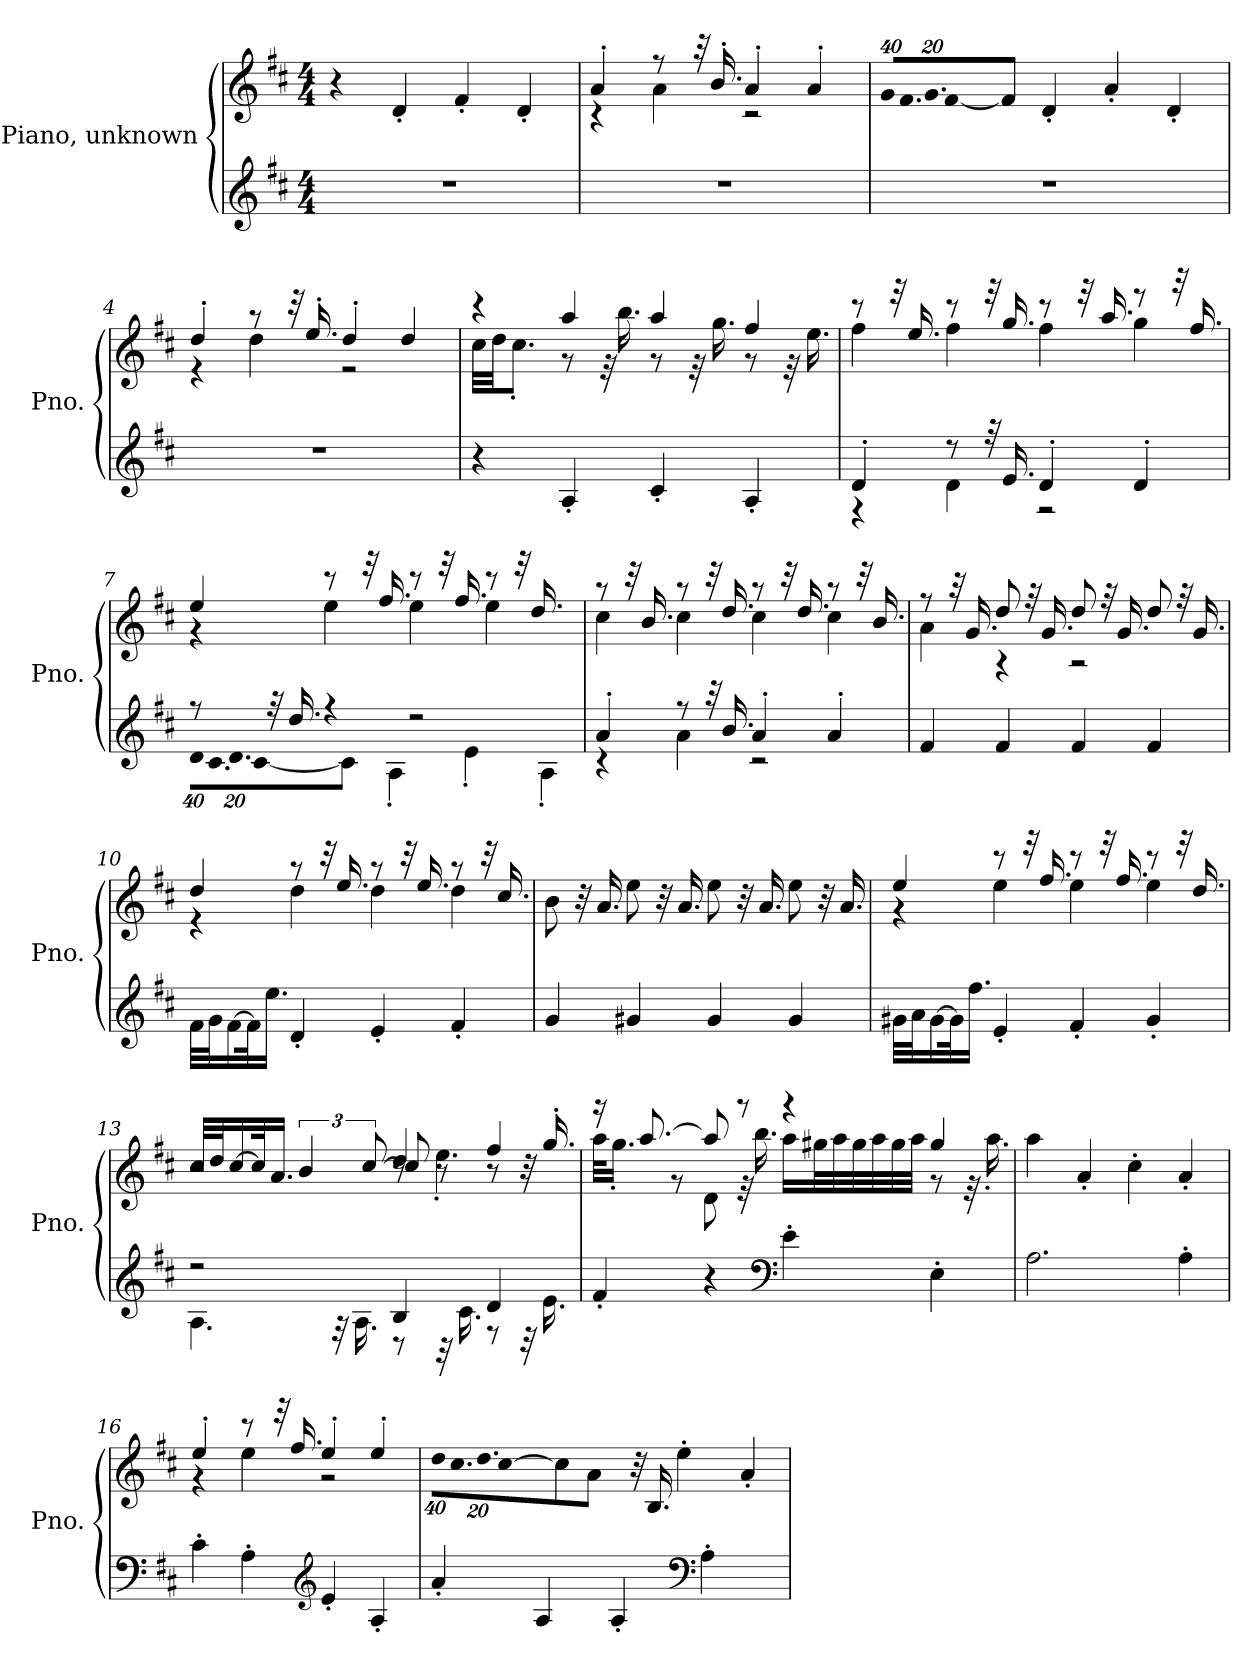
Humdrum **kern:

**kern	**kern
*part1	*part1
*staff2	*staff1
*I"Piano, unknown	*
*I'Pno.	*
*clefG2	*clefG2
*k[f#c#]	*k[f#c#]
*M4/4	*M4/4
*MM120	*MM120
=1	=1
1r	4r
.	4d'/
.	4f#'/
.	4d'/
=2	=2
*	*^
1r	4a'/	4r
.	8r	4a\
.	32r	.
.	16.b'/	.
.	4a'/	2r
.	4a'/	.
*	*v	*v
=3	=3
*	*Xbrackettup
!	!LO:N:vis=32
1r	640%23g/LLL
!	!LO:N:vis=64.
.	640%17f#/L
!	!LO:N:vis=64.
.	640%17g/J
!	!LO:N:vis=32
.	[640%23f#/JJ
.	8f#/J]
.	4d'/
.	4a'/
.	4d'/
=4	=4
*	*^
1r	4dd'/	4r
.	8r	4dd\
.	32r	.
.	16.ee'/	.
.	4dd'/	2r
.	4dd/	.
=5	=5	=5
4r	4r	32cc#\LLL
.	.	32dd\JJ
.	.	8.cc#'\J
4A'/	4aa/	8r
.	.	32r
.	.	16.bb\
4c#'/	4aa/	8r
.	.	32r
.	.	16.gg\
4A'/	4ff#/	8r
.	.	32r
.	.	16.ee\
!!LO:LB:g=z	!!
=6	=6	=6
*^	*	*
4d'/	4r	8r	4ff#\
.	.	32r	.
.	.	16.ee/	.
8r	4d\	8r	4ff#\
32r	.	32r	.
16.e/	.	16.gg/	.
4d'/	2r	8r	4ff#\
.	.	32r	.
.	.	16.aa/	.
4d'/	.	8r	4gg\
.	.	32r	.
.	.	16.ff#/	.
=7	=7	=7	=7
*	*Xbrackettup	*	*
!	!LO:N:vis=32	!	!
8r	640%23d\LLL	4ee/	4r
!	!LO:N:vis=64.	!	!
.	640%17c#\L	.	.
!	!LO:N:vis=64.	!	!
.	640%17d\J	.	.
!	!LO:N:vis=32	!	!
.	[640%23c#\JJ	.	.
32r	8c#\J]	.	.
16.dd/	.	.	.
4r	4A'\	8r	4ee\
.	.	32r	.
.	.	16.ff#/	.
2r	4e'\	8r	4ee\
.	.	32r	.
.	.	16.ff#/	.
.	4A'\	8r	4ee\
.	.	32r	.
.	.	16.dd/	.
!!LO:LB:g=z	!!
=8	=8	=8	=8
4a'/	4r	8r	4cc#\
.	.	32r	.
.	.	16.b/	.
8r	4a\	8r	4cc#\
32r	.	32r	.
16.b/	.	16.dd/	.
4a'/	2r	8r	4cc#\
.	.	32r	.
.	.	16.dd/	.
4a'/	.	8r	4cc#\
.	.	32r	.
.	.	16.b/	.
*v	*v	*	*
=9	=9	=9
4f#/	8r	4a\
.	32r	.
.	16.g/	.
4f#/	8dd/	4r
.	32r	.
.	16.g/	.
4f#/	8dd/	2r
.	32r	.
.	16.g/	.
4f#/	8dd/	.
.	32r	.
.	16.g/	.
!!LO:LB:g=z	!!
=10	=10	=10
32f#\LLL	4dd/	4r
32g\J	.	.
[16f#\	.	.
32f#\K]	.	.
16.ee\JJ	.	.
4d'/	8r	4dd\
.	32r	.
.	16.ee/	.
4e'/	8r	4dd\
.	32r	.
.	16.ee/	.
4f#'/	8r	4dd\
.	32r	.
.	16.cc#/	.
*	*v	*v
=11	=11
4g/	8b\
.	32r
.	16.a/
4g#X/	8ee\
.	32r
.	16.a/
4g#/	8ee\
.	32r
.	16.a/
4g#/	8ee\
.	32r
.	16.a/
!!LO:LB:g=z
=12	=12
*	*^
32g#X\LLL	4ee/	4r
32a\J	.	.
[16g#\	.	.
32g#\K]	.	.
16.ff#\JJ	.	.
4e'/	8r	4ee\
.	32r	.
.	16.ff#/	.
4f#'/	8r	4ee\
.	32r	.
.	16.ff#/	.
4g#'/	8r	4ee\
.	32r	.
.	16.dd/	.
=13	=13	=13
*^	*	*^
2r	4.A\	2r	2r	32cc#/LLL
.	.	.	.	32dd/J
.	.	.	.	[16cc#/
.	.	.	.	32cc#/K]
.	.	.	.	16.a/JJ
*	*	*	*	*brackettup
.	.	.	.	6b/
.	32r	.	.	.
.	16.A\	.	.	.
.	.	.	.	[12cc#/
4B/	8r	4dd/	8r	8cc#/]
.	32r	.	4.ee'\	8r
.	16.c#\	.	.	.
4d/	8r	4ff#/	.	8r
.	32r	.	.	32r
.	16.e\	.	.	16.gg'/
*v	*v	*	*	*
*	*	*v	*v
!!LO:LB:g=z
=14	=14	=14
4f#'/	16r	32aa\KLL
.	.	16.gg'\JJ
.	[8.aa/	.
.	.	8r
4r	8aa/]	8d\
.	8r	32r
.	.	16.bb\
*clefF4	*	*
4e'\	4r	16aa\LL
.	.	32gg#X\L
.	.	32aa\
.	.	32gg#\
.	.	32aa\
.	.	32gg#\
.	.	32aa\JJJ
4E'\	4gg#/	8r
.	.	32r
.	.	16.aa'\
*	*v	*v
=15	=15
2.A\	4aa\
.	4a'/
.	4cc#'\
4A'\	4a'/
=16	=16
*	*^
4c#'\	4ee'/	4r
4A'\	8r	4ee\
.	32r	.
.	16.ff#/	.
*clefG2	*	*
4e'/	4ee'/	2r
4A'/	4ee'/	.
*	*v	*v
!!LO:PB:g=z
=17	=17
*	*Xbrackettup
!	!LO:N:vis=32
4a'/	640%23dd\LLL
!	!LO:N:vis=64.
.	640%17cc#\L
!	!LO:N:vis=64.
.	640%17dd\J
!	!LO:N:vis=32
.	[640%23cc#\JJ
.	8cc#\]
4A/	8a\J
.	32r
.	16.B/
4A'/	4ee'\
*clefF4	*
4A'\	4a'/
=	=
*-	*-
